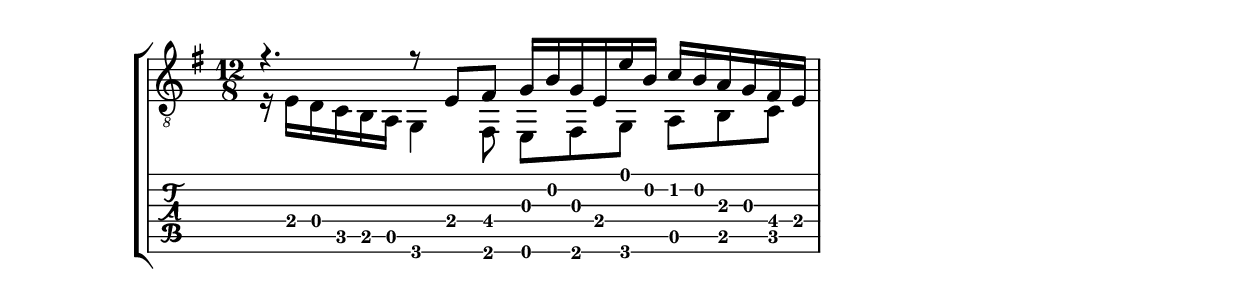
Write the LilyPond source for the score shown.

%% DO NOT EDIT this file manually; it is automatically
%% generated from LSR http://lsr.dsi.unimi.it
%% Make any changes in LSR itself, or in Documentation/snippets/new/ ,
%% and then run scripts/auxiliar/makelsr.py
%%
%% This file is in the public domain.
\version "2.14.0"

\header {
  lsrtags = "fretted-strings"

%% Translation of GIT committish: 615cbf212fdaf0b220b3330da417d0c3602494f2
  texidoces = "
La polifonía se crea de la misma forma en un @code{TabStaff} que
en una pauta normal.

"
  doctitlees = "Polifonía en tablaturas"


%% Translation of GIT committish: 0a868be38a775ecb1ef935b079000cebbc64de40
  texidocde = "
Polyphonie kann in einer Tabulatur (@code{TabStaff}) genauso wie in einem
normalen Notensystem erstellt werden.

"
  doctitlede = "Polyphonie in einer Tabulatur"

%% Translation of GIT committish: ac6297e4fa174ac5759cc450ad085c2fac9ba00b

  texidocfr = "
Une section polyphonique s'obtient dans un @code{TabStaff} de la
même manière que dans une portée normale.

"
  doctitlefr = "Polyphonie en mode tablature"


  texidoc = "
Polyphony is created the same way in a @code{TabStaff} as in a regular
staff.

"
  doctitle = "Polyphony in tablature"
} % begin verbatim

upper = \relative c' {
  \time 12/8
  \key e \minor
  \voiceOne
  r4. r8 e, fis g16 b g e e' b c b a g fis e
}

lower = \relative c {
  \key e \minor
  \voiceTwo
  r16 e d c b a g4 fis8 e fis g a b c
}

\score {
  <<
    \new StaffGroup = "tab with traditional" <<
      \new Staff = "guitar traditional" <<
        \clef "treble_8"
        \context Voice = "upper" \upper
        \context Voice = "lower" \lower
      >>
      \new TabStaff = "guitar tab" <<
        \context TabVoice = "upper" \upper
        \context TabVoice = "lower" \lower
      >>
    >>
  >>
}

